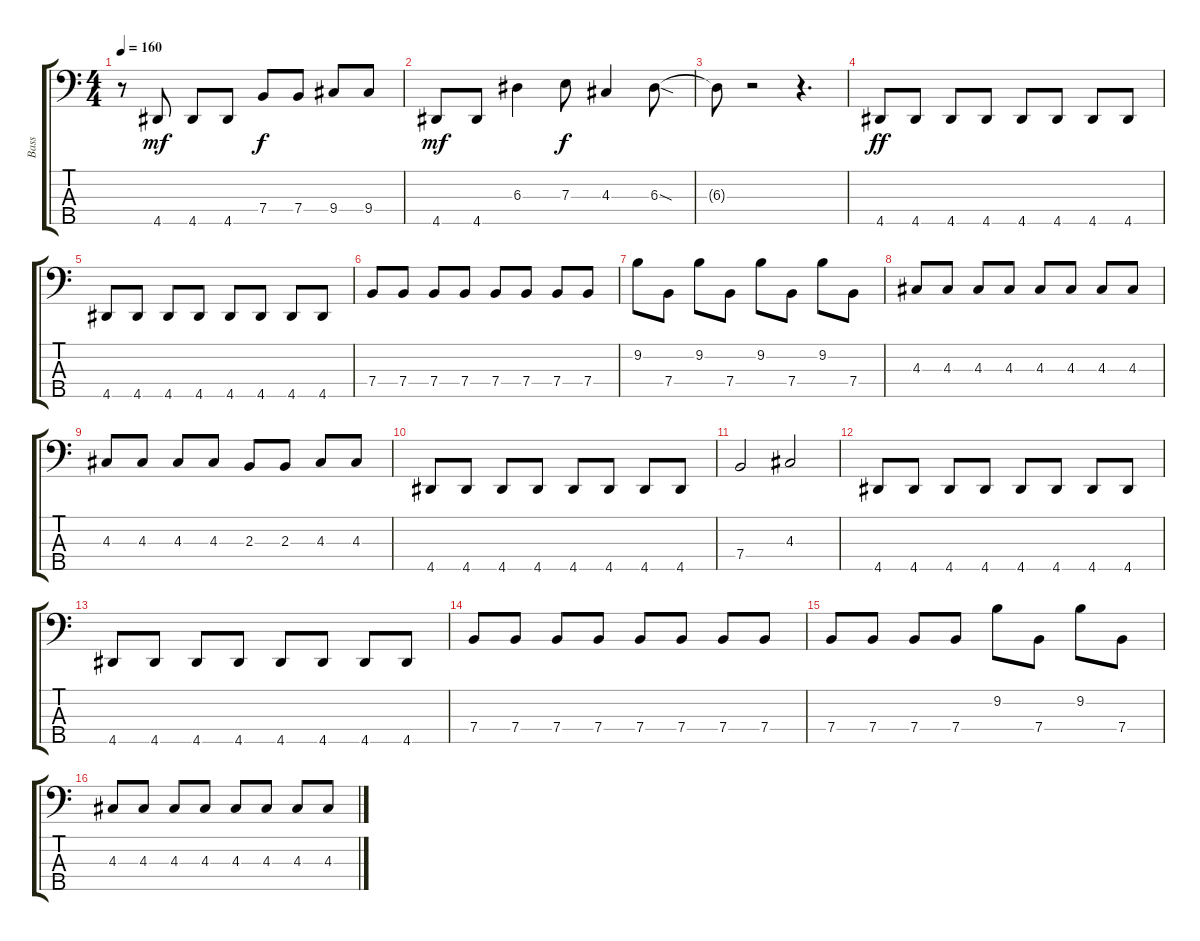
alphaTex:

\track ("Bass" "Bass") {instrument electricbasspick}
\staff {score tabs}
\tuning (G2 D2 A1 E1 B0) {hide}
\ts (4 4)
\tempo 160
\clef f4
\ks c
r.8{dy f} 4.5.8{dy mf} 4.5.8 4.5.8 7.4.8{dy f} 7.4.8 9.4.8 9.4.8 |
4.5.8{dy mf} 4.5.8 6.3.4 7.3.8{dy f} 4.3.4 6.3{sod}.8 |
6.3{t}.8 r.2 r.4{d} |
4.5.8{dy ff} 4.5.8 4.5.8 4.5.8 4.5.8 4.5.8 4.5.8 4.5.8 |
4.5.8 4.5.8 4.5.8 4.5.8 4.5.8 4.5.8 4.5.8 4.5.8 |
7.4.8 7.4.8 7.4.8 7.4.8 7.4.8 7.4.8 7.4.8 7.4.8 |
9.2.8 7.4.8 9.2.8 7.4.8 9.2.8 7.4.8 9.2.8 7.4.8 |
4.3.8 4.3.8 4.3.8 4.3.8 4.3.8 4.3.8 4.3.8 4.3.8 |
4.3.8 4.3.8 4.3.8 4.3.8 2.3.8 2.3.8 4.3.8 4.3.8 |
4.5.8 4.5.8 4.5.8 4.5.8 4.5.8 4.5.8 4.5.8 4.5.8 |
7.4.2 4.3.2 |
4.5.8 4.5.8 4.5.8 4.5.8 4.5.8 4.5.8 4.5.8 4.5.8 |
4.5.8 4.5.8 4.5.8 4.5.8 4.5.8 4.5.8 4.5.8 4.5.8 |
7.4.8 7.4.8 7.4.8 7.4.8 7.4.8 7.4.8 7.4.8 7.4.8 |
7.4.8 7.4.8 7.4.8 7.4.8 9.2.8 7.4.8 9.2.8 7.4.8 |
4.3.8 4.3.8 4.3.8 4.3.8 4.3.8 4.3.8 4.3.8 4.3.8
